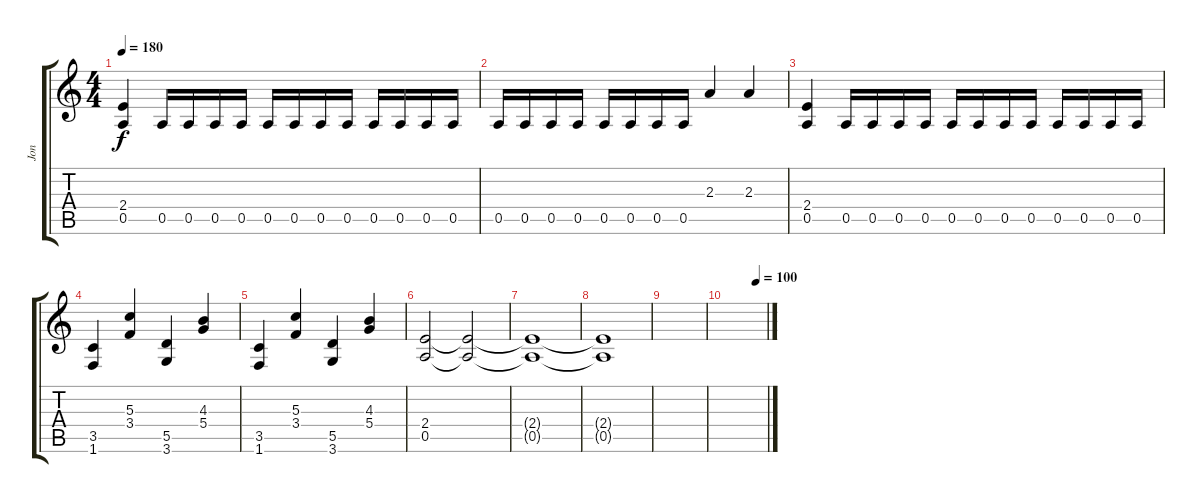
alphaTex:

\track ("Jon" "Jon") {instrument distortionguitar}
\staff {score tabs}
\tuning (E4 B3 G3 D3 A2 E2) {hide}
\ts (4 4)
\tempo 180
\clef g2
\ks c
(2.4 0.5).4{dy f} 0.5.16 0.5.16 0.5.16 0.5.16 0.5.16 0.5.16 0.5.16 0.5.16 0.5.16 0.5.16 0.5.16 0.5.16 |
0.5.16 0.5.16 0.5.16 0.5.16 0.5.16 0.5.16 0.5.16 0.5.16 2.3.4 2.3.4 |
(2.4 0.5).4 0.5.16 0.5.16 0.5.16 0.5.16 0.5.16 0.5.16 0.5.16 0.5.16 0.5.16 0.5.16 0.5.16 0.5.16 |
(3.5 1.6).4 (5.3 3.4).4 (5.5 3.6).4 (4.3 5.4).4 |
(3.5 1.6).4 (5.3 3.4).4 (5.5 3.6).4 (4.3 5.4).4 |
(2.4 0.5).2 (2.4{t} 0.5{t}).2 |
(2.4{t} 0.5{t}).1{volume 0} |
(2.4{t} 0.5{t}).1 |
|
\tempo (100 0.75)
